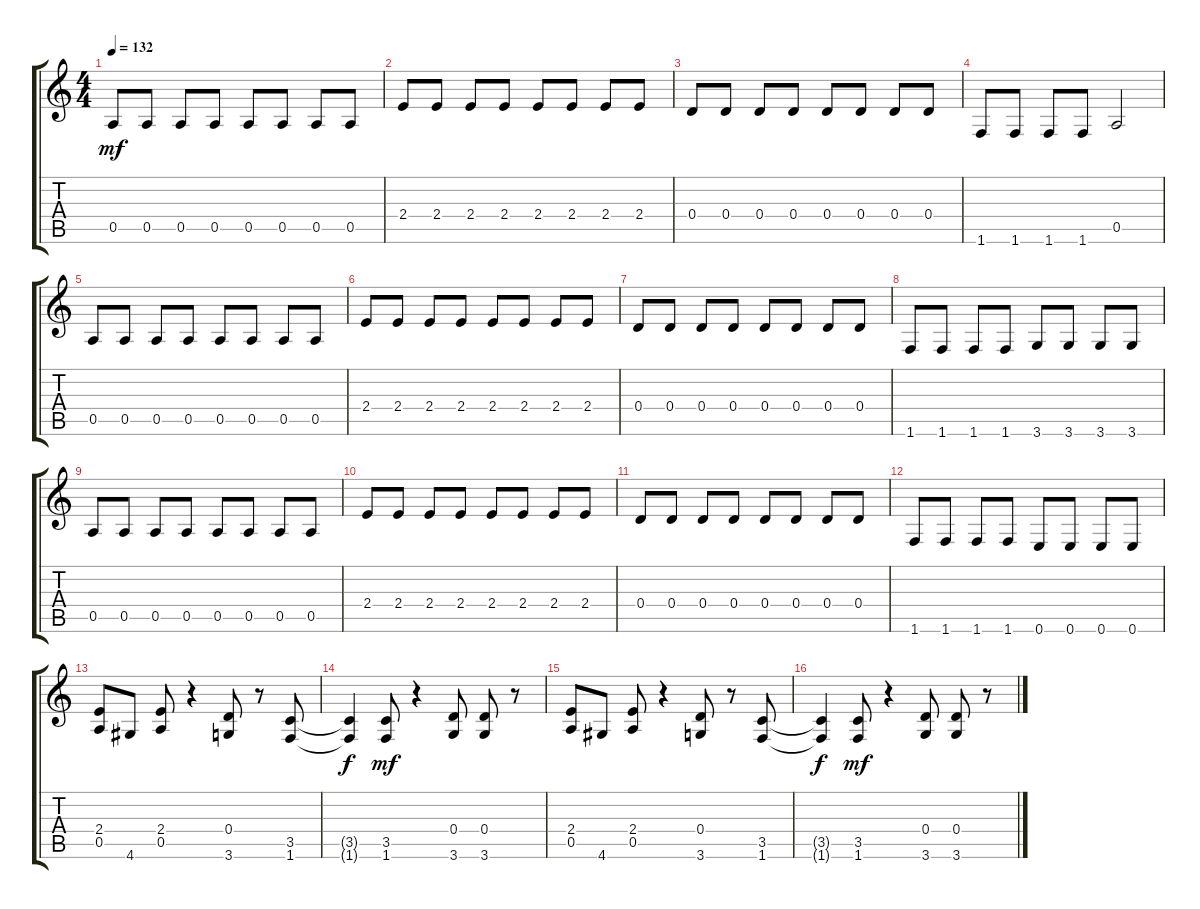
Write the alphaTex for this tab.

\track "" {instrument distortionguitar}
\staff {score tabs}
\tuning (E4 B3 G3 D3 A2 E2) {hide}
\ts (4 4)
\tempo 132
\clef g2
\ks c
0.5.8{dy mf} 0.5.8 0.5.8 0.5.8 0.5.8 0.5.8 0.5.8 0.5.8 |
2.4.8 2.4.8 2.4.8 2.4.8 2.4.8 2.4.8 2.4.8 2.4.8 |
0.4.8 0.4.8 0.4.8 0.4.8 0.4.8 0.4.8 0.4.8 0.4.8 |
1.6.8 1.6.8 1.6.8 1.6.8 0.5.2 |
0.5.8 0.5.8 0.5.8 0.5.8 0.5.8 0.5.8 0.5.8 0.5.8 |
2.4.8 2.4.8 2.4.8 2.4.8 2.4.8 2.4.8 2.4.8 2.4.8 |
0.4.8 0.4.8 0.4.8 0.4.8 0.4.8 0.4.8 0.4.8 0.4.8 |
1.6.8 1.6.8 1.6.8 1.6.8 3.6.8 3.6.8 3.6.8 3.6.8 |
0.5.8 0.5.8 0.5.8 0.5.8 0.5.8 0.5.8 0.5.8 0.5.8 |
2.4.8 2.4.8 2.4.8 2.4.8 2.4.8 2.4.8 2.4.8 2.4.8 |
0.4.8 0.4.8 0.4.8 0.4.8 0.4.8 0.4.8 0.4.8 0.4.8 |
1.6.8 1.6.8 1.6.8 1.6.8 0.6.8 0.6.8 0.6.8 0.6.8 |
(2.4 0.5).8 4.6.8 (2.4 0.5).8 r.4 (0.4 3.6).8 r.8 (3.5 1.6).8 |
(3.5{t} 1.6{t}).4{dy f} (3.5 1.6).8{dy mf} r.4 (0.4 3.6).8 (0.4 3.6).8 r.8 |
(2.4 0.5).8 4.6.8 (2.4 0.5).8 r.4 (0.4 3.6).8 r.8 (3.5 1.6).8 |
(3.5{t} 1.6{t}).4{dy f} (3.5 1.6).8{dy mf} r.4 (0.4 3.6).8 (0.4 3.6).8 r.8
